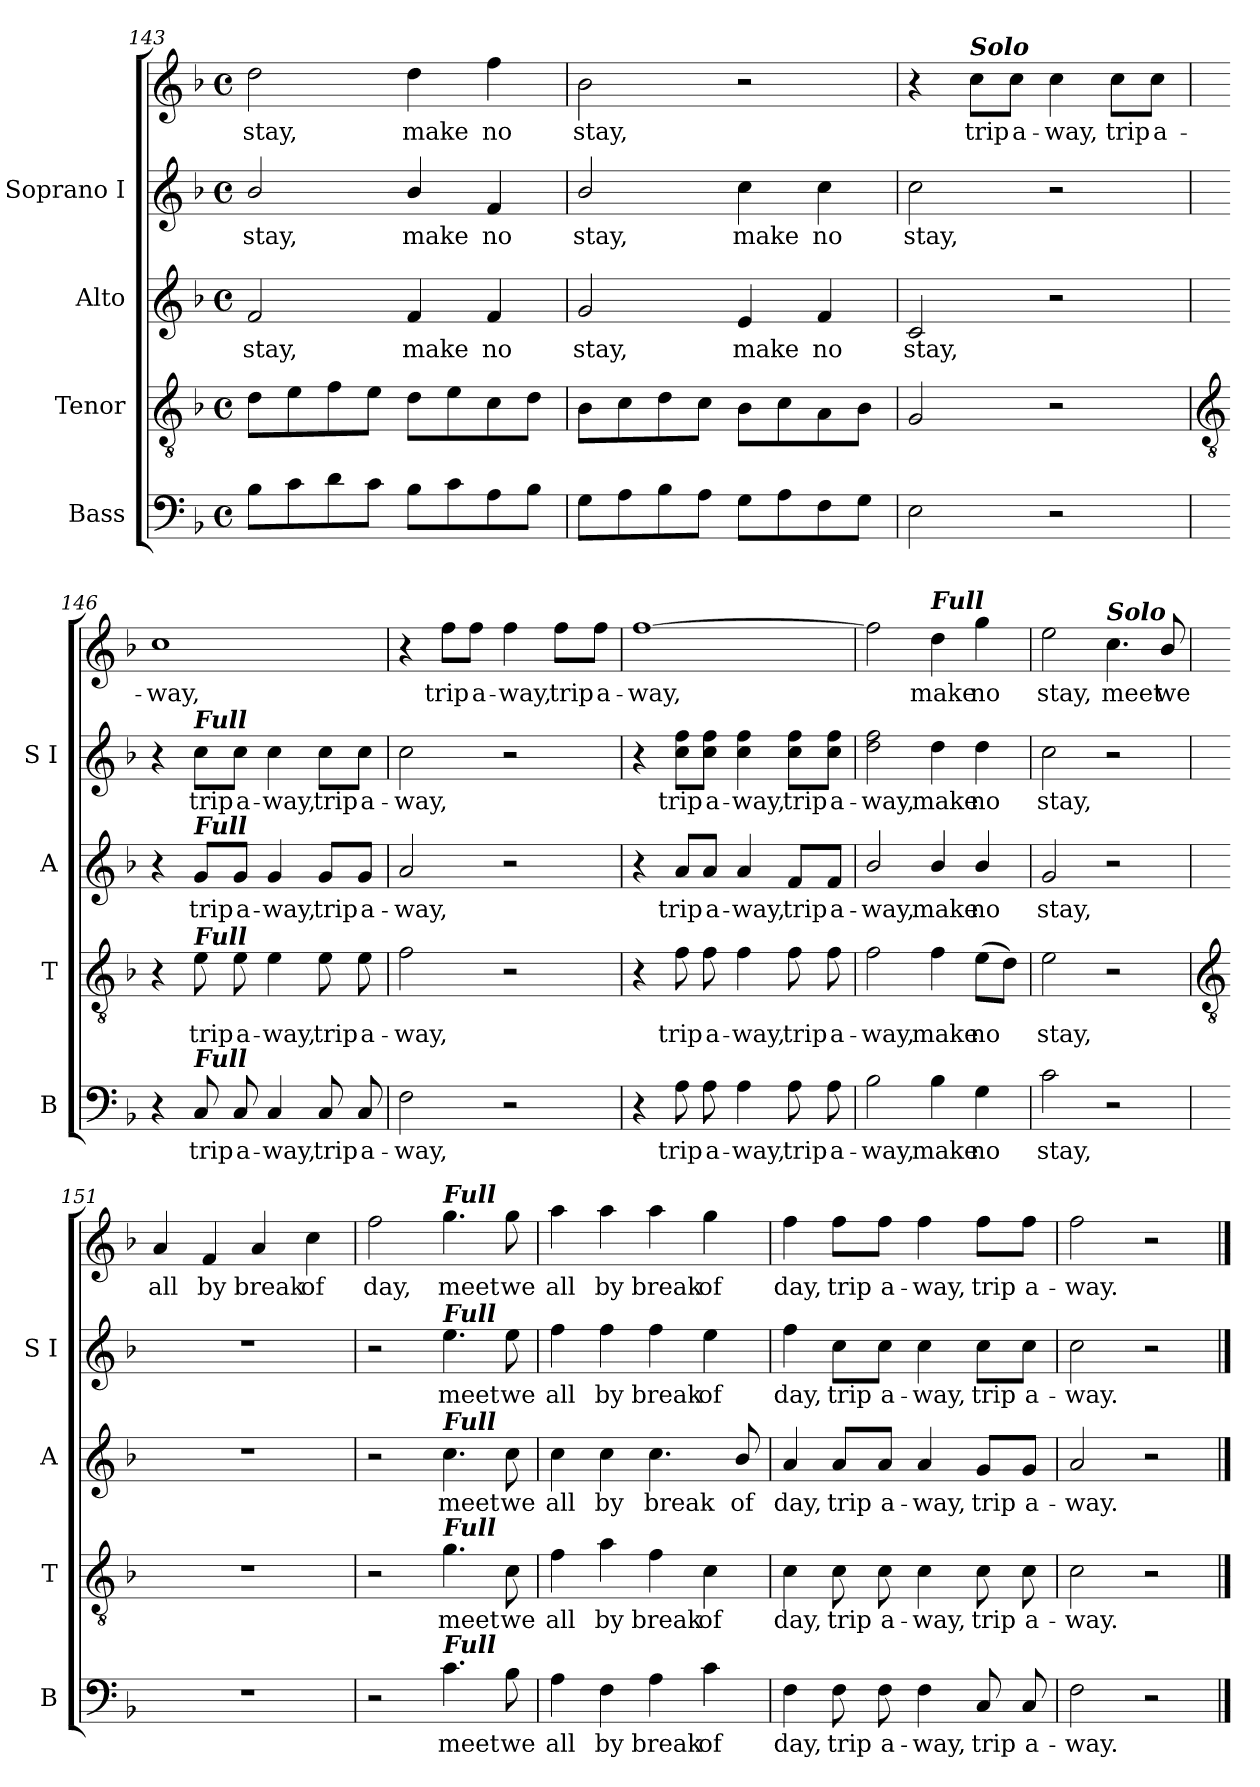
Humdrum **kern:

**kern	**text	**kern	**text	**kern	**text	**kern	**text	**kern	**text
*part4	*part4	*part3	*part3	*part2	*part2	*part1	*part1	*part1	*part1
*staff5	*staff5	*staff4	*staff4	*staff3	*staff3	*staff2	*staff2	*staff1	*staff1
*I"Bass	*	*I"Tenor	*	*I"Alto	*	*I"Soprano I	*	*	*
*I'B	*	*I'T	*	*I'A	*	*I'S I	*	*	*
*clefF4	*	*clefGv2	*	*clefG2	*	*clefG2	*	*clefG2	*
*k[b-]	*	*k[b-]	*	*k[b-]	*	*k[b-]	*	*k[b-]	*
*F:	*	*F:	*	*F:	*	*F:	*	*F:	*
*M4/4	*	*M4/4	*	*M4/4	*	*M4/4	*	*M4/4	*
*met(c)	*	*met(c)	*	*met(c)	*	*met(c)	*	*met(c)	*
=143	=143	=143	=143	=143	=143	=143	=143	=143	=143
!	!	!	!	!	!LO:LY:b	!	!LO:LY:b	!	!LO:LY:b
8B-L	.	8dL	.	2f	stay,	2b-/	stay,	2dd	stay,
8c	.	8e	.	.	.	.	.	.	.
8d	.	8f	.	.	.	.	.	.	.
8cJ	.	8eJ	.	.	.	.	.	.	.
!	!	!	!	!	!LO:LY:b	!	!LO:LY:b	!	!LO:LY:b
8B-L	.	8dL	.	4f	make	4b-/	make	4dd	make
8c	.	8e	.	.	.	.	.	.	.
!	!	!	!	!	!LO:LY:b	!	!LO:LY:b	!	!LO:LY:b
8A	.	8c	.	4f	no	4f	no	4ff	no
8B-J	.	8dJ	.	.	.	.	.	.	.
=144	=144	=144	=144	=144	=144	=144	=144	=144	=144
!	!	!	!	!	!LO:LY:b	!	!LO:LY:b	!	!LO:LY:b
8GL	.	8B-L	.	2g	stay,	2b-/	stay,	2b-	stay,
8A	.	8c	.	.	.	.	.	.	.
8B-	.	8d	.	.	.	.	.	.	.
8AJ	.	8cJ	.	.	.	.	.	.	.
!	!	!	!	!	!LO:LY:b	!	!LO:LY:b	!	!
8GL	.	8B-L	.	4e	make	4cc	make	2r	.
8A	.	8c	.	.	.	.	.	.	.
!	!	!	!	!	!LO:LY:b	!	!LO:LY:b	!	!
8F	.	8A	.	4f	no	4cc	no	.	.
8GJ	.	8B-J	.	.	.	.	.	.	.
=145	=145	=145	=145	=145	=145	=145	=145	=145	=145
!	!	!	!	!	!LO:LY:b	!	!LO:LY:b	!	!
2E	.	2G	.	2c	stay,	2cc	-stay,	4r	.
!	!	!	!	!	!	!	!	!LO:TX:a:Bi:t=Solo	!
!	!	!	!	!	!	!	!	!	!LO:LY:b
.	.	.	.	.	.	.	.	8cc\L	trip
!	!	!	!	!	!	!	!	!	!LO:LY:b
.	.	.	.	.	.	.	.	8cc\J	a-
!	!	!	!	!	!	!	!	!	!LO:LY:b
2r	.	2r	.	2r	.	2r	.	4cc	-way,
!	!	!	!	!	!	!	!	!	!LO:LY:b
.	.	.	.	.	.	.	.	8cc\L	trip
!	!	!	!	!	!	!	!	!	!LO:LY:b
.	.	.	.	.	.	.	.	8cc\J	a-
!!LO:LB:g=z
=146	=146	=146	=146	=146	=146	=146	=146	=146	=146
*	*	*clefGv2	*	*	*	*	*	*	*
!	!	!	!	!	!	!	!	!	!LO:LY:b
4r	.	4r	.	4r	.	4r	.	1cc	way,
!	!	!	!	!	!	!LO:TX:a:Bi:t=Full	!	!	!
!	!	!	!	!LO:TX:a:Bi:t=Full	!	!	!	!	!
!	!	!LO:TX:a:Bi:t=Full	!	!	!	!	!	!	!
!LO:TX:a:Bi:t=Full	!	!	!	!	!	!	!	!	!
!	!LO:LY:b	!	!LO:LY:b	!	!LO:LY:b	!	!LO:LY:b	!	!
8C	trip	8e	trip	8g/L	trip	8cc\L	trip	.	.
!	!LO:LY:b	!	!LO:LY:b	!	!LO:LY:b	!	!LO:LY:b	!	!
8C	a-	8e	a-	8g/J	a-	8cc\J	a-	.	.
!	!LO:LY:b	!	!LO:LY:b	!	!LO:LY:b	!	!LO:LY:b	!	!
4C	-way,	4e	-way,	4g	-way,	4cc	-way,	.	.
!	!LO:LY:b	!	!LO:LY:b	!	!LO:LY:b	!	!LO:LY:b	!	!
8C	trip	8e	trip	8g/L	trip	8cc\L	trip	.	.
!	!LO:LY:b	!	!LO:LY:b	!	!LO:LY:b	!	!LO:LY:b	!	!
8C	a-	8e	a-	8g/J	a-	8cc\J	a-	.	.
=147	=147	=147	=147	=147	=147	=147	=147	=147	=147
!	!LO:LY:b	!	!LO:LY:b	!	!LO:LY:b	!	!LO:LY:b	!	!
2F	-way,	2f	-way,	2a	-way,	2cc	-way,	4r	.
!	!	!	!	!	!	!	!	!	!LO:LY:b
.	.	.	.	.	.	.	.	8ff\L	-trip
!	!	!	!	!	!	!	!	!	!LO:LY:b
.	.	.	.	.	.	.	.	8ff\J	a-
!	!	!	!	!	!	!	!	!	!LO:LY:b
2r	.	2r	.	2r	.	2r	.	4ff	-way,
!	!	!	!	!	!	!	!	!	!LO:LY:b
.	.	.	.	.	.	.	.	8ff\L	trip
!	!	!	!	!	!	!	!	!	!LO:LY:b
.	.	.	.	.	.	.	.	8ff\J	a-
=148	=148	=148	=148	=148	=148	=148	=148	=148	=148
!	!	!	!	!	!	!	!	!	!LO:LY:b
4r	.	4r	.	4r	.	4r	.	[1ff	way,
!	!LO:LY:b	!	!LO:LY:b	!	!LO:LY:b	!	!LO:LY:b	!	!
8A	trip	8f	trip	8a/L	trip	8cc\ 8ff\L	trip	.	.
!	!LO:LY:b	!	!LO:LY:b	!	!LO:LY:b	!	!LO:LY:b	!	!
8A	a-	8f	a-	8a/J	a-	8cc\ 8ff\J	a-	.	.
!	!LO:LY:b	!	!LO:LY:b	!	!LO:LY:b	!	!LO:LY:b	!	!
4A	-way,	4f	-way,	4a	-way,	4cc 4ff	-way,	.	.
!	!LO:LY:b	!	!LO:LY:b	!	!LO:LY:b	!	!LO:LY:b	!	!
8A	trip	8f	trip	8f/L	trip	8cc\ 8ff\L	trip	.	.
!	!LO:LY:b	!	!LO:LY:b	!	!LO:LY:b	!	!LO:LY:b	!	!
8A	a-	8f	a-	8f/J	a-	8cc\ 8ff\J	a-	.	.
=149	=149	=149	=149	=149	=149	=149	=149	=149	=149
!	!LO:LY:b	!	!LO:LY:b	!	!LO:LY:b	!	!LO:LY:b	!	!
2B-	-way,	2f	-way,	2b-/	-way,	2dd 2ff	way,	2ff]	.
!	!	!	!	!	!	!	!	!LO:TX:a:Bi:t=Full	!
!	!LO:LY:b	!	!LO:LY:b	!	!LO:LY:b	!	!LO:LY:b	!	!LO:LY:b
4B-	make	4f	make	4b-/	make	4dd	make	4dd	-make
!	!LO:LY:b	!	!LO:LY:b	!	!LO:LY:b	!	!LO:LY:b	!	!LO:LY:b
4G	no	(>8eL	no	4b-/	no	4dd	no	4gg	no
.	.	8dJ)	.	.	.	.	.	.	.
=150	=150	=150	=150	=150	=150	=150	=150	=150	=150
!	!LO:LY:b	!	!LO:LY:b	!	!LO:LY:b	!	!LO:LY:b	!	!LO:LY:b
2c	stay,	2e	stay,	2g	stay,	2cc	stay,	2ee	stay,
!	!	!	!	!	!	!	!	!LO:TX:a:Bi:t=Solo	!
!	!	!	!	!	!	!	!	!	!LO:LY:b
2r	.	2r	.	2r	.	2r	.	4.cc	meet
!	!	!	!	!	!	!	!	!	!LO:LY:b
.	.	.	.	.	.	.	.	8b-/	we
!!LO:LB:g=z
=151	=151	=151	=151	=151	=151	=151	=151	=151	=151
*	*	*clefGv2	*	*	*	*	*	*	*
!	!	!	!	!	!	!	!	!	!LO:LY:b
1r	.	1r	.	1r	.	1r	.	4a	all
!	!	!	!	!	!	!	!	!	!LO:LY:b
.	.	.	.	.	.	.	.	4f	by
!	!	!	!	!	!	!	!	!	!LO:LY:b
.	.	.	.	.	.	.	.	4a	break
!	!	!	!	!	!	!	!	!	!LO:LY:b
.	.	.	.	.	.	.	.	4cc	of
=152	=152	=152	=152	=152	=152	=152	=152	=152	=152
!	!	!	!	!	!	!	!	!	!LO:LY:b
2r	.	2r	.	2r	.	2r	.	2ff	day,
!	!	!	!	!	!	!	!	!LO:TX:a:Bi:t=Full	!
!	!	!	!	!	!	!LO:TX:a:Bi:t=Full	!	!	!
!	!	!	!	!LO:TX:a:Bi:t=Full	!	!	!	!	!
!	!	!LO:TX:a:Bi:t=Full	!	!	!	!	!	!	!
!LO:TX:a:Bi:t=Full	!	!	!	!	!	!	!	!	!
!	!LO:LY:b	!	!LO:LY:b	!	!LO:LY:b	!	!LO:LY:b	!	!LO:LY:b
4.c	meet	4.g	meet	4.cc	meet	4.ee	meet	4.gg	meet
!	!LO:LY:b	!	!LO:LY:b	!	!LO:LY:b	!	!LO:LY:b	!	!LO:LY:b
8B-	we	8c	we	8cc	we	8ee	we	8gg	we
=153	=153	=153	=153	=153	=153	=153	=153	=153	=153
!	!LO:LY:b	!	!LO:LY:b	!	!LO:LY:b	!	!LO:LY:b	!	!LO:LY:b
4A	all	4f	all	4cc	all	4ff	all	4aa	all
!	!LO:LY:b	!	!LO:LY:b	!	!LO:LY:b	!	!LO:LY:b	!	!LO:LY:b
4F	by	4a	by	4cc	by	4ff	by	4aa	by
!	!LO:LY:b	!	!LO:LY:b	!	!LO:LY:b	!	!LO:LY:b	!	!LO:LY:b
4A	break	4f	break	4.cc	break	4ff	break	4aa	break
!	!LO:LY:b	!	!LO:LY:b	!	!	!	!LO:LY:b	!	!LO:LY:b
4c	of	4c	of	.	.	4ee	of	4gg	of
!	!	!	!	!	!LO:LY:b	!	!	!	!
.	.	.	.	8b-/	of	.	.	.	.
=154	=154	=154	=154	=154	=154	=154	=154	=154	=154
!	!LO:LY:b	!	!LO:LY:b	!	!LO:LY:b	!	!LO:LY:b	!	!LO:LY:b
4F	day,	4c	day,	4a	day,	4ff	-day,	4ff	day,
!	!LO:LY:b	!	!LO:LY:b	!	!LO:LY:b	!	!LO:LY:b	!	!LO:LY:b
8F	trip	8c	trip	8a/L	trip	8cc\L	trip	8ff\L	trip
!	!LO:LY:b	!	!LO:LY:b	!	!LO:LY:b	!	!LO:LY:b	!	!LO:LY:b
8F	a-	8c	a-	8a/J	a-	8cc\J	a-	8ff\J	a-
!	!LO:LY:b	!	!LO:LY:b	!	!LO:LY:b	!	!LO:LY:b	!	!LO:LY:b
4F	-way,	4c	-way,	4a	-way,	4cc	-way,	4ff	-way,
!	!LO:LY:b	!	!LO:LY:b	!	!LO:LY:b	!	!LO:LY:b	!	!LO:LY:b
8C	trip	8c	trip	8g/L	trip	8cc\L	trip	8ff\L	trip
!	!LO:LY:b	!	!LO:LY:b	!	!LO:LY:b	!	!LO:LY:b	!	!LO:LY:b
8C	a-	8c	a-	8g/J	a-	8cc\J	a-	8ff\J	a-
=155	=155	=155	=155	=155	=155	=155	=155	=155	=155
!	!LO:LY:b	!	!LO:LY:b	!	!LO:LY:b	!	!LO:LY:b	!	!LO:LY:b
2F	-way.	2c	-way.	2a	-way.	2cc	way.	2ff	-way.
2r	.	2r	.	2r	.	2r	.	2r	.
==	==	==	==	==	==	==	==	==	==
*-	*-	*-	*-	*-	*-	*-	*-	*-	*-
